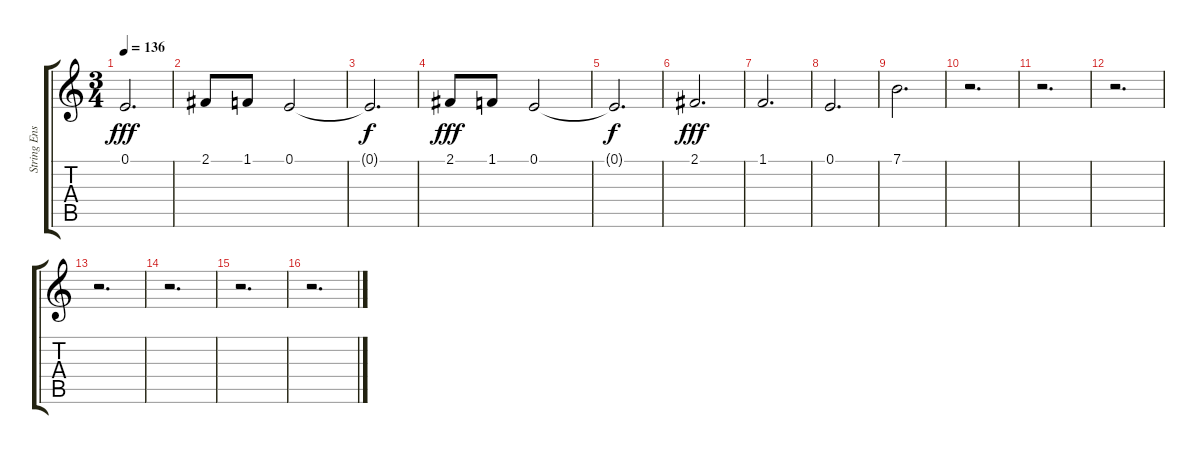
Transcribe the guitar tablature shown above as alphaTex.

\track ("String Ensemble 1" "String Ens") {instrument stringensemble1}
\staff {score tabs}
\tuning (E4 B3 G3 D3 A2 E2) {hide}
\ts (3 4)
\tempo 136
\clef g2
\ks c
0.1.2{d dy fff} |
2.1.8 1.1.8 0.1.2 |
0.1{t}.2{d dy f} |
2.1.8{dy fff} 1.1.8 0.1.2 |
0.1{t}.2{d dy f} |
2.1.2{d dy fff} |
1.1.2{d} |
0.1.2{d} |
7.1.2{d} |
r.2{d} |
r.2{d} |
r.2{d} |
r.2{d} |
r.2{d} |
r.2{d} |
r.2{d}
